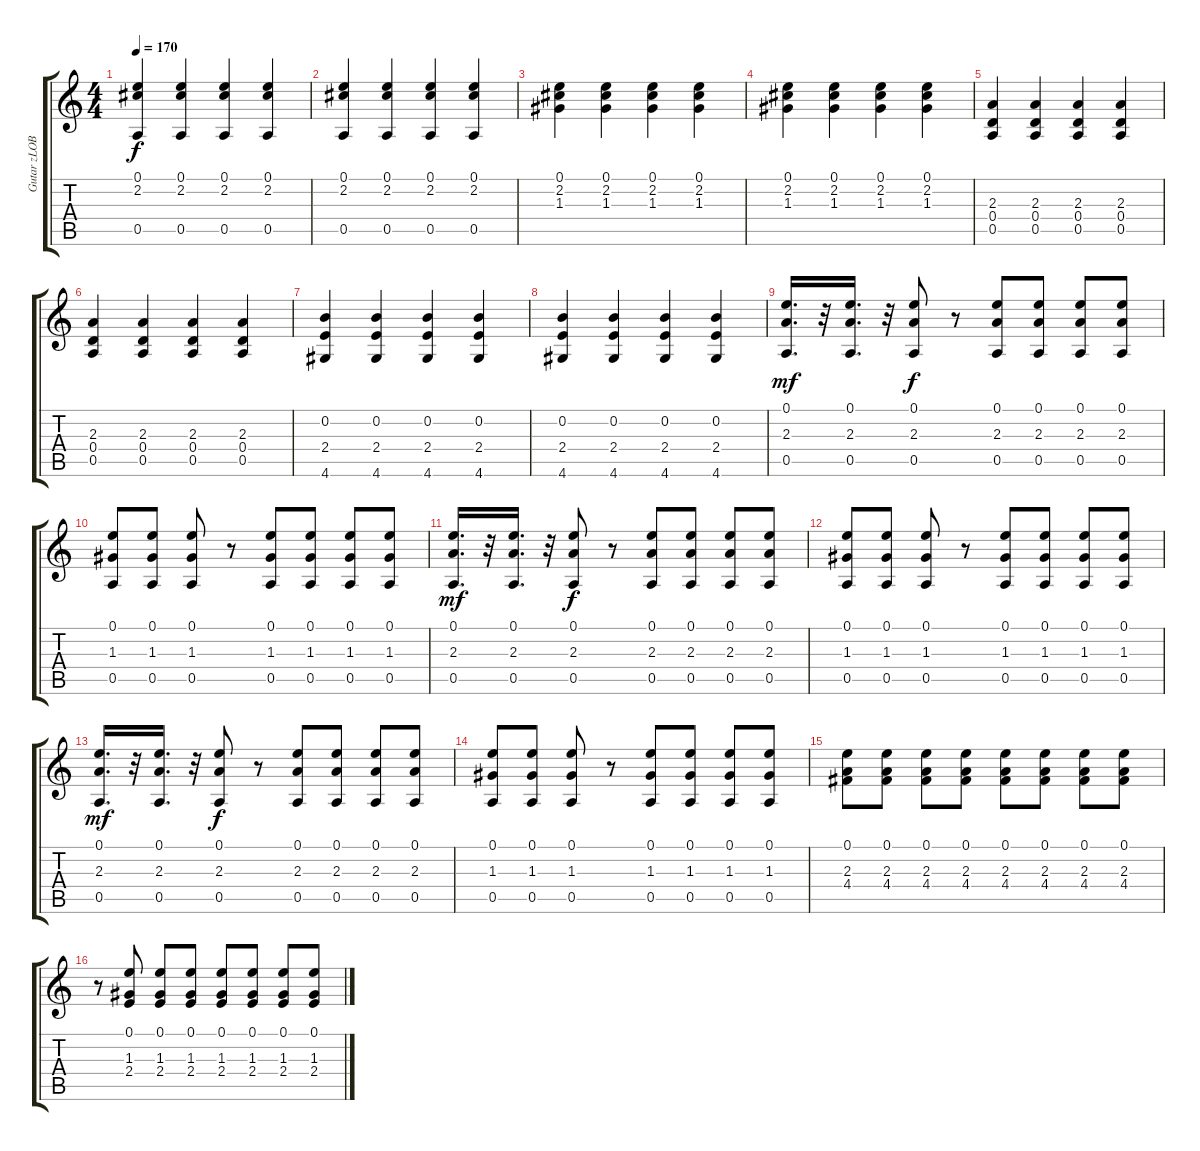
\track ("Gutar zLOB" "Gutar zLOB") {instrument acousticguitarsteel}
\staff {score tabs}
\tuning (E4 B3 G3 D3 A2 E2) {hide}
\ts (4 4)
\tempo 170
\clef g2
\ks c
(0.1 2.2 0.5).4{dy f} (0.1 2.2 0.5).4 (0.1 2.2 0.5).4 (0.1 2.2 0.5).4 |
(0.1 2.2 0.5).4 (0.1 2.2 0.5).4 (0.1 2.2 0.5).4 (0.1 2.2 0.5).4 |
(0.1 2.2 1.3).4 (0.1 2.2 1.3).4 (0.1 2.2 1.3).4 (0.1 2.2 1.3).4 |
(0.1 2.2 1.3).4 (0.1 2.2 1.3).4 (0.1 2.2 1.3).4 (0.1 2.2 1.3).4 |
(2.3 0.4 0.5).4 (2.3 0.4 0.5).4 (2.3 0.4 0.5).4 (2.3 0.4 0.5).4 |
(2.3 0.4 0.5).4 (2.3 0.4 0.5).4 (2.3 0.4 0.5).4 (2.3 0.4 0.5).4 |
(0.2 2.4 4.6).4 (0.2 2.4 4.6).4 (0.2 2.4 4.6).4 (0.2 2.4 4.6).4 |
(0.2 2.4 4.6).4 (0.2 2.4 4.6).4 (0.2 2.4 4.6).4 (0.2 2.4 4.6).4 |
(0.1 2.3 0.5).16{d dy mf} r.32 (0.1 2.3 0.5).16{d} r.32 (0.1 2.3 0.5).8{dy f} r.8 (0.1 2.3 0.5).8 (0.1 2.3 0.5).8 (0.1 2.3 0.5).8 (0.1 2.3 0.5).8 |
(0.1 1.3 0.5).8 (0.1 1.3 0.5).8 (0.1 1.3 0.5).8 r.8 (0.1 1.3 0.5).8 (0.1 1.3 0.5).8 (0.1 1.3 0.5).8 (0.1 1.3 0.5).8 |
(0.1 2.3 0.5).16{d dy mf} r.32 (0.1 2.3 0.5).16{d} r.32 (0.1 2.3 0.5).8{dy f} r.8 (0.1 2.3 0.5).8 (0.1 2.3 0.5).8 (0.1 2.3 0.5).8 (0.1 2.3 0.5).8 |
(0.1 1.3 0.5).8 (0.1 1.3 0.5).8 (0.1 1.3 0.5).8 r.8 (0.1 1.3 0.5).8 (0.1 1.3 0.5).8 (0.1 1.3 0.5).8 (0.1 1.3 0.5).8 |
(0.1 2.3 0.5).16{d dy mf} r.32 (0.1 2.3 0.5).16{d} r.32 (0.1 2.3 0.5).8{dy f} r.8 (0.1 2.3 0.5).8 (0.1 2.3 0.5).8 (0.1 2.3 0.5).8 (0.1 2.3 0.5).8 |
(0.1 1.3 0.5).8 (0.1 1.3 0.5).8 (0.1 1.3 0.5).8 r.8 (0.1 1.3 0.5).8 (0.1 1.3 0.5).8 (0.1 1.3 0.5).8 (0.1 1.3 0.5).8 |
(0.1 2.3 4.4).8 (0.1 2.3 4.4).8 (0.1 2.3 4.4).8 (0.1 2.3 4.4).8 (0.1 2.3 4.4).8 (0.1 2.3 4.4).8 (0.1 2.3 4.4).8 (0.1 2.3 4.4).8 |
r.8 (0.1 1.3 2.4).8 (0.1 1.3 2.4).8 (0.1 1.3 2.4).8 (0.1 1.3 2.4).8 (0.1 1.3 2.4).8 (0.1 1.3 2.4).8 (0.1 1.3 2.4).8
